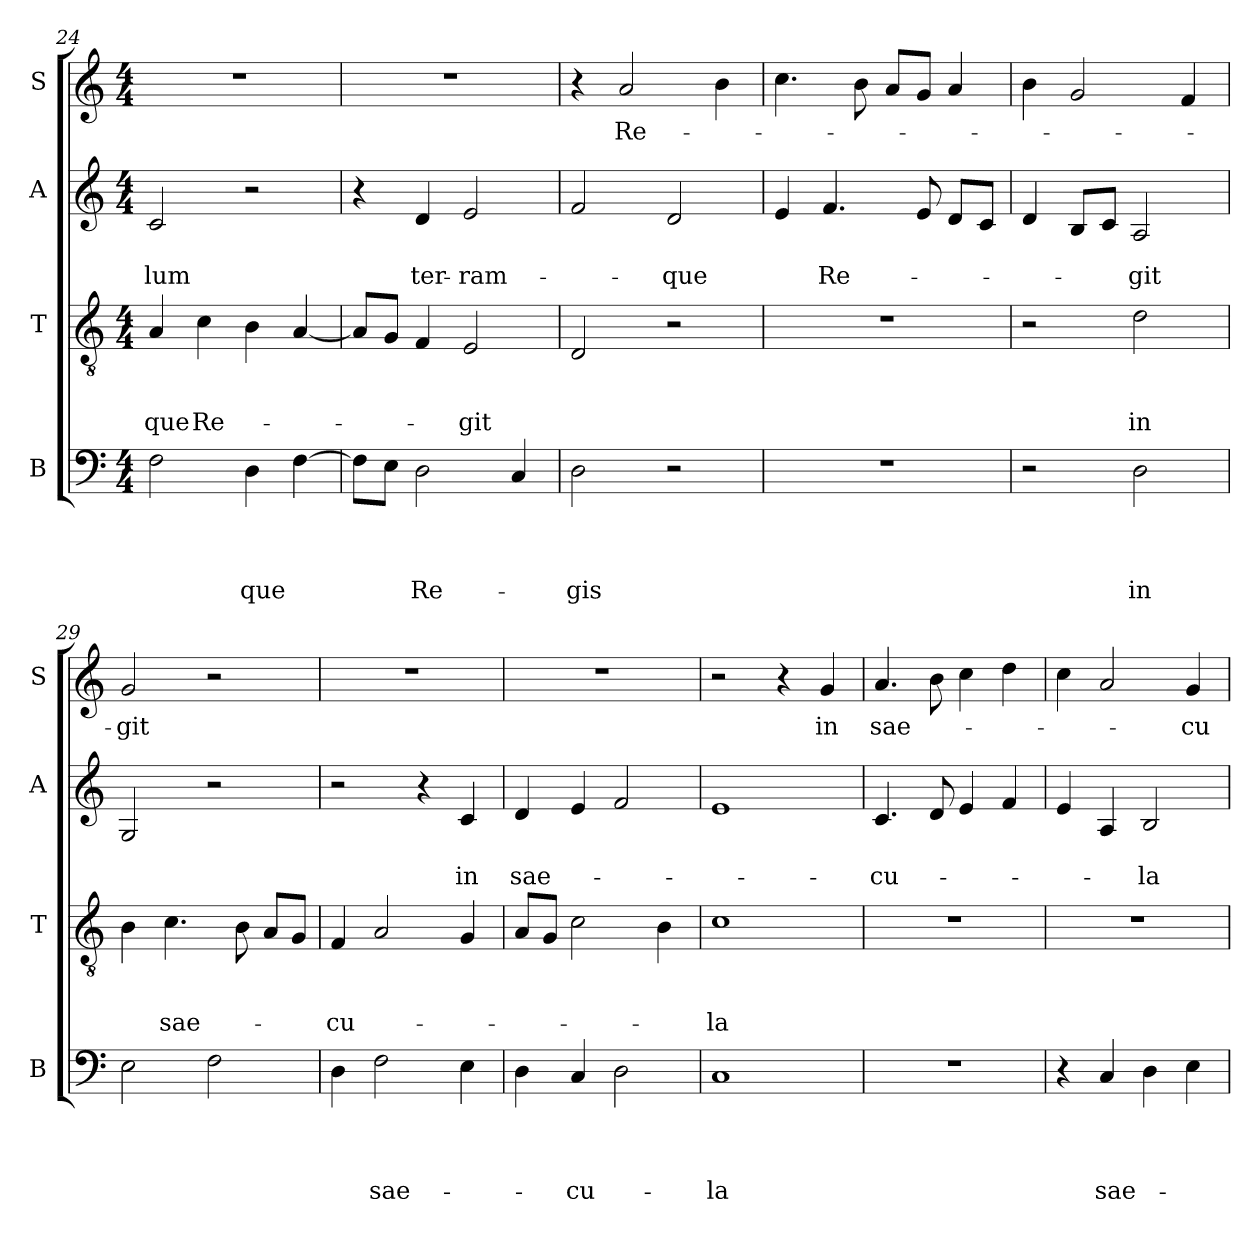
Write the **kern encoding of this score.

**kern	**text	**text	**text	**text	**kern	**text	**text	**text	**kern	**text	**text	**kern	**text
*part4	*part4	*part4	*part4	*part4	*part3	*part3	*part3	*part3	*part2	*part2	*part2	*part1	*part1
*staff4	*staff4	*staff4	*staff4	*staff4	*staff3	*staff3	*staff3	*staff3	*staff2	*staff2	*staff2	*staff1	*staff1
*I"B	*	*	*	*	*I"T	*	*	*	*I"A	*	*	*I"S	*
*I'B	*	*	*	*	*I'T	*	*	*	*I'A	*	*	*I'S	*
*clefF4	*	*	*	*	*clefGv2	*	*	*	*clefG2	*	*	*clefG2	*
*k[]	*	*	*	*	*k[]	*	*	*	*k[]	*	*	*k[]	*
*C:	*	*	*	*	*C:	*	*	*	*C:	*	*	*C:	*
*M4/4	*	*	*	*	*M4/4	*	*	*	*M4/4	*	*	*M4/4	*
=24	=24	=24	=24	=24	=24	=24	=24	=24	=24	=24	=24	=24	=24
!	!	!	!	!	!	!	!	!LO:LY:b	!	!	!LO:LY:b	!	!
2F\	.	.	.	.	4A/	.	.	-que	2c/	.	-lum	1r	.
!	!	!	!	!	!	!	!	!LO:LY:b	!	!	!	!	!
.	.	.	.	.	4c\	.	.	Re-	.	.	.	.	.
!	!	!	!	!LO:LY:b	!	!	!	!	!	!	!	!	!
4D\	.	.	.	-que	4B\	.	.	.	2r	.	.	.	.
[>4F\	.	.	.	.	[<4A/	.	.	.	.	.	.	.	.
=25	=25	=25	=25	=25	=25	=25	=25	=25	=25	=25	=25	=25	=25
8F\L]	.	.	.	.	8A/L]	.	.	.	4r	.	.	1r	.
8E\J	.	.	.	.	8G/J	.	.	.	.	.	.	.	.
!	!	!	!	!LO:LY:b	!	!	!	!	!	!	!LO:LY:b	!	!
2D\	.	.	.	Re-	4F/	.	.	.	4d/	.	ter-	.	.
!	!	!	!	!	!	!	!	!LO:LY:b	!	!	!LO:LY:b:rj	!	!
.	.	.	.	.	2E/	.	.	-git	2e/	.	-ram-	.	.
4C/	.	.	.	.	.	.	.	.	.	.	.	.	.
=26	=26	=26	=26	=26	=26	=26	=26	=26	=26	=26	=26	=26	=26
!	!	!	!	!LO:LY:b	!	!	!	!	!	!	!	!	!
2D\	.	.	.	-gis	2D/	.	.	.	2f/	.	.	4r	.
!	!	!	!	!	!	!	!	!	!	!	!	!	!LO:LY:b
.	.	.	.	.	.	.	.	.	.	.	.	2a/	Re-
!	!	!	!	!	!	!	!	!	!	!	!LO:LY:b	!	!
2r	.	.	.	.	2r	.	.	.	2d/	.	-que	.	.
.	.	.	.	.	.	.	.	.	.	.	.	4b\	.
=27	=27	=27	=27	=27	=27	=27	=27	=27	=27	=27	=27	=27	=27
1r	.	.	.	.	1r	.	.	.	4e/	.	.	4.cc\	.
!	!	!	!	!	!	!	!	!	!	!	!LO:LY:b	!	!
.	.	.	.	.	.	.	.	.	4.f/	.	Re-	.	.
.	.	.	.	.	.	.	.	.	.	.	.	8b\	.
.	.	.	.	.	.	.	.	.	.	.	.	8a/L	.
.	.	.	.	.	.	.	.	.	8e/	.	.	8g/J	.
.	.	.	.	.	.	.	.	.	8d/L	.	.	4a/	.
.	.	.	.	.	.	.	.	.	8c/J	.	.	.	.
=28	=28	=28	=28	=28	=28	=28	=28	=28	=28	=28	=28	=28	=28
2r	.	.	.	.	2r	.	.	.	4d/	.	.	4b\	.
.	.	.	.	.	.	.	.	.	8B/L	.	.	2g/	.
.	.	.	.	.	.	.	.	.	8c/J	.	.	.	.
!	!	!	!	!LO:LY:b	!	!	!	!LO:LY:b	!	!	!LO:LY:b	!	!
2D\	.	.	.	in	2d\	.	.	in	2A/	.	-git	.	.
.	.	.	.	.	.	.	.	.	.	.	.	4f/	.
=29	=29	=29	=29	=29	=29	=29	=29	=29	=29	=29	=29	=29	=29
!	!	!	!	!	!	!	!	!	!	!	!	!	!LO:LY:b
2E\	.	.	.	.	4B\	.	.	.	2G/	.	.	2g/	-git
!	!	!	!	!	!	!	!	!LO:LY:b	!	!	!	!	!
.	.	.	.	.	4.c\	.	.	sae-	.	.	.	.	.
2F\	.	.	.	.	.	.	.	.	2r	.	.	2r	.
.	.	.	.	.	8B\	.	.	.	.	.	.	.	.
.	.	.	.	.	8A/L	.	.	.	.	.	.	.	.
.	.	.	.	.	8G/J	.	.	.	.	.	.	.	.
!!LO:LB:g=z
=30	=30	=30	=30	=30	=30	=30	=30	=30	=30	=30	=30	=30	=30
!	!	!	!	!	!	!	!	!LO:LY:b	!	!	!	!	!
4D\	.	.	.	.	4F/	.	.	-cu-	2r	.	.	1r	.
!	!	!	!	!LO:LY:b	!	!	!	!	!	!	!	!	!
2F\	.	.	.	sae-	2A/	.	.	.	.	.	.	.	.
.	.	.	.	.	.	.	.	.	4r	.	.	.	.
!	!	!	!	!	!	!	!	!	!	!	!LO:LY:b	!	!
4E\	.	.	.	.	4G/	.	.	.	4c/	.	in	.	.
=31	=31	=31	=31	=31	=31	=31	=31	=31	=31	=31	=31	=31	=31
!	!	!	!	!	!	!	!	!	!	!	!LO:LY:b	!	!
4D\	.	.	.	.	8A/L	.	.	.	4d/	.	sae-	1r	.
.	.	.	.	.	8G/J	.	.	.	.	.	.	.	.
!	!	!	!	!LO:LY:b	!	!	!	!	!	!	!	!	!
4C/	.	.	.	-cu-	2c\	.	.	.	4e/	.	.	.	.
2D\	.	.	.	.	.	.	.	.	2f/	.	.	.	.
.	.	.	.	.	4B\	.	.	.	.	.	.	.	.
=32	=32	=32	=32	=32	=32	=32	=32	=32	=32	=32	=32	=32	=32
!	!	!	!	!LO:LY:b	!	!	!	!LO:LY:b	!	!	!	!	!
1C	.	.	.	-la	1c	.	.	-la	1e	.	.	2r	.
.	.	.	.	.	.	.	.	.	.	.	.	4r	.
!	!	!	!	!	!	!	!	!	!	!	!	!	!LO:LY:b
.	.	.	.	.	.	.	.	.	.	.	.	4g/	in
=33	=33	=33	=33	=33	=33	=33	=33	=33	=33	=33	=33	=33	=33
!	!	!	!	!	!	!	!	!	!	!	!LO:LY:b	!	!LO:LY:b
1r	.	.	.	.	1r	.	.	.	4.c/	.	-cu-	4.a/	sae-
.	.	.	.	.	.	.	.	.	8d/	.	.	8b\	.
.	.	.	.	.	.	.	.	.	4e/	.	.	4cc\	.
.	.	.	.	.	.	.	.	.	4f/	.	.	4dd\	.
=34	=34	=34	=34	=34	=34	=34	=34	=34	=34	=34	=34	=34	=34
4r	.	.	.	.	1r	.	.	.	4e/	.	.	4cc\	.
!	!	!	!	!LO:LY:b	!	!	!	!	!	!	!	!	!
4C/	.	.	.	sae-	.	.	.	.	4A/	.	.	2a/	.
!	!	!	!	!	!	!	!	!	!	!	!LO:LY:b	!	!
4D\	.	.	.	.	.	.	.	.	2B/	.	-la	.	.
!	!	!	!	!	!	!	!	!	!	!	!	!	!LO:LY:b
4E\	.	.	.	.	.	.	.	.	.	.	.	4g/	-cu-
=	=	=	=	=	=	=	=	=	=	=	=	=	=
*-	*-	*-	*-	*-	*-	*-	*-	*-	*-	*-	*-	*-	*-
